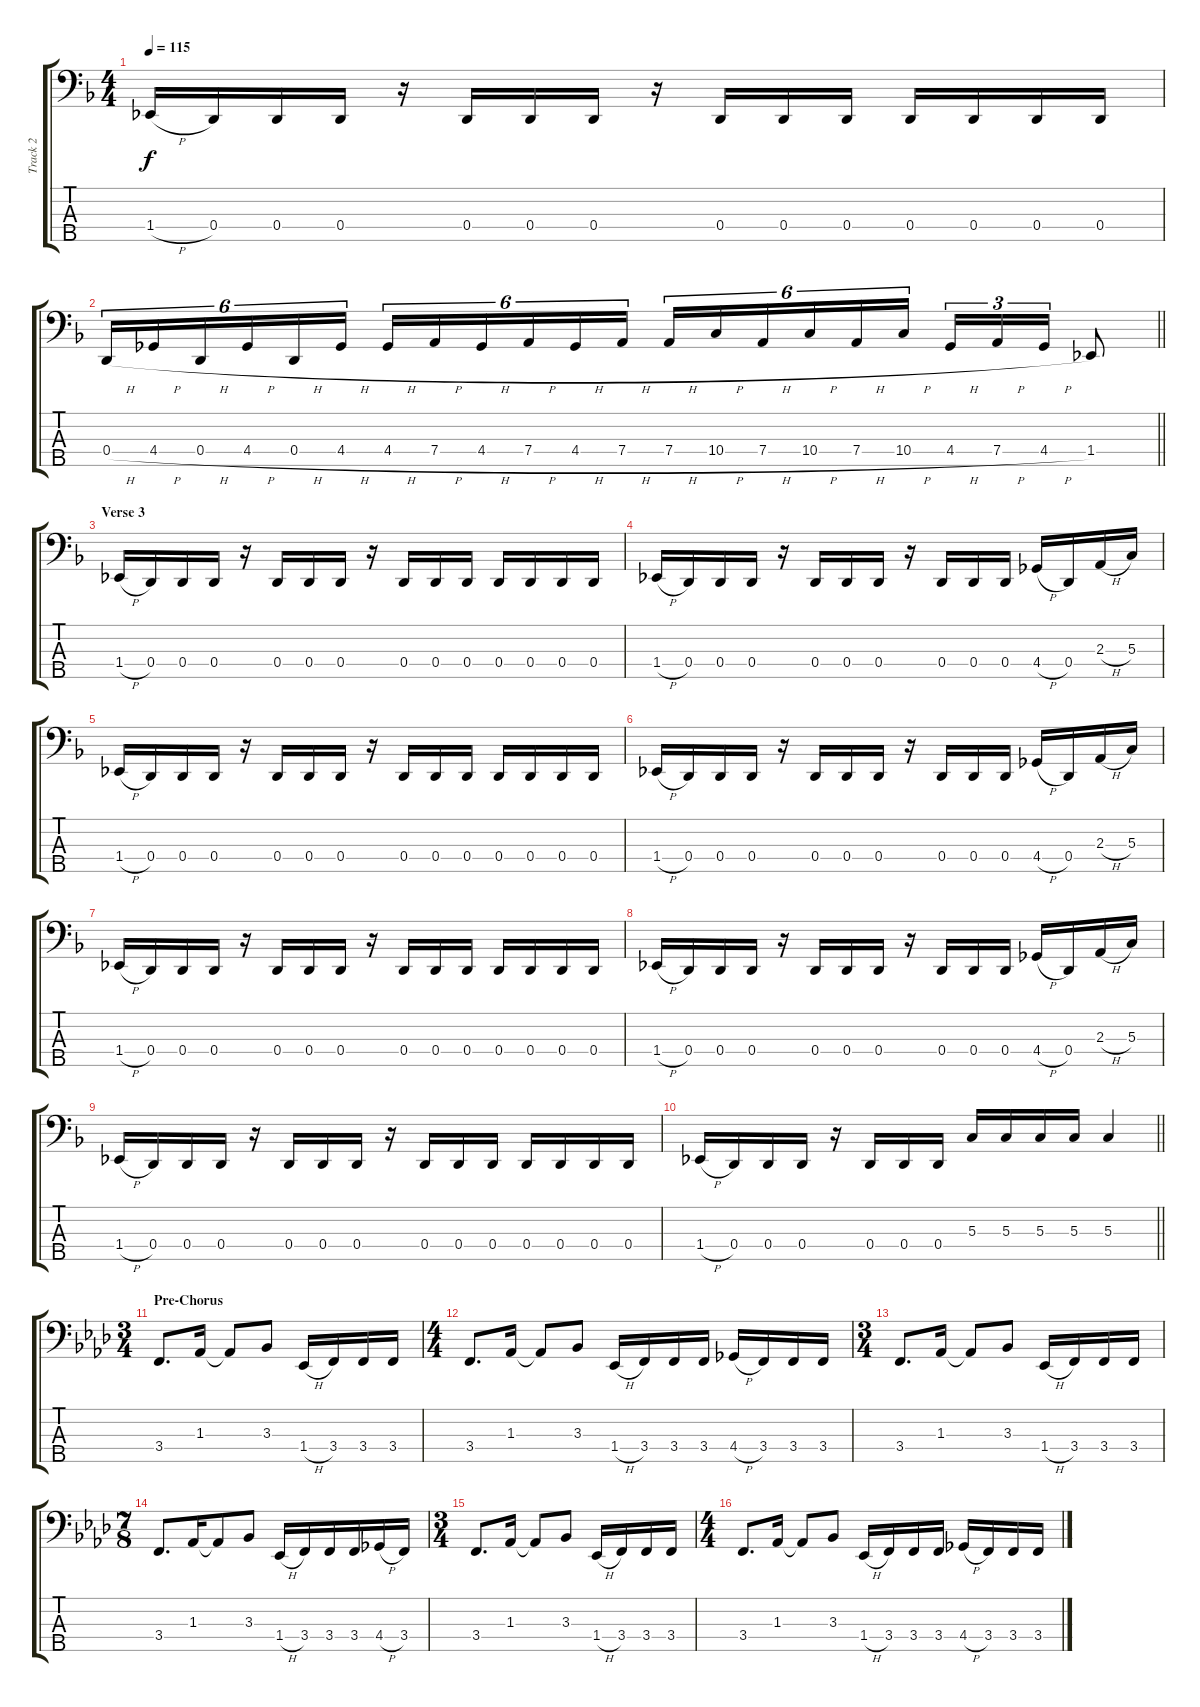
\track ("Track 2" "Track 2") {instrument electricbassfinger}
\staff {score tabs}
\tuning (F2 C2 G1 D1 A0) {hide}
\ts (4 4)
\tempo 115
\clef f4
\ks dminor
1.4{h}.16{dy f} 0.4.16 0.4.16 0.4.16 r.16 0.4.16 0.4.16 0.4.16 r.16 0.4.16 0.4.16 0.4.16 0.4.16 0.4.16 0.4.16 0.4.16 |
\barLineRight lightlight
0.4{h}.16{tu (6 4)} 4.4{h}.16{tu (6 4)} 0.4{h}.16{tu (6 4)} 4.4{h}.16{tu (6 4)} 0.4{h}.16{tu (6 4)} 4.4{h}.16{tu (6 4)} 4.4{h}.16{tu (6 4)} 7.4{h}.16{tu (6 4)} 4.4{h}.16{tu (6 4)} 7.4{h}.16{tu (6 4)} 4.4{h}.16{tu (6 4)} 7.4{h}.16{tu (6 4)} 7.4{h}.16{tu (6 4)} 10.4{h}.16{tu (6 4)} 7.4{h}.16{tu (6 4)} 10.4{h}.16{tu (6 4)} 7.4{h}.16{tu (6 4)} 10.4{h}.16{tu (6 4)} 4.4{h}.16{tu (3 2)} 7.4{h}.16{tu (3 2)} 4.4{h}.16{tu (3 2)} 1.4.8 |
\section ("" "Verse 3")
1.4{h}.16 0.4.16 0.4.16 0.4.16 r.16 0.4.16 0.4.16 0.4.16 r.16 0.4.16 0.4.16 0.4.16 0.4.16 0.4.16 0.4.16 0.4.16 |
1.4{h}.16 0.4.16 0.4.16 0.4.16 r.16 0.4.16 0.4.16 0.4.16 r.16 0.4.16 0.4.16 0.4.16 4.4{h}.16 0.4.16 2.3{h}.16 5.3.16 |
1.4{h}.16 0.4.16 0.4.16 0.4.16 r.16 0.4.16 0.4.16 0.4.16 r.16 0.4.16 0.4.16 0.4.16 0.4.16 0.4.16 0.4.16 0.4.16 |
1.4{h}.16 0.4.16 0.4.16 0.4.16 r.16 0.4.16 0.4.16 0.4.16 r.16 0.4.16 0.4.16 0.4.16 4.4{h}.16 0.4.16 2.3{h}.16 5.3.16 |
1.4{h}.16 0.4.16 0.4.16 0.4.16 r.16 0.4.16 0.4.16 0.4.16 r.16 0.4.16 0.4.16 0.4.16 0.4.16 0.4.16 0.4.16 0.4.16 |
1.4{h}.16 0.4.16 0.4.16 0.4.16 r.16 0.4.16 0.4.16 0.4.16 r.16 0.4.16 0.4.16 0.4.16 4.4{h}.16 0.4.16 2.3{h}.16 5.3.16 |
1.4{h}.16 0.4.16 0.4.16 0.4.16 r.16 0.4.16 0.4.16 0.4.16 r.16 0.4.16 0.4.16 0.4.16 0.4.16 0.4.16 0.4.16 0.4.16 |
\barLineRight lightlight
1.4{h}.16 0.4.16 0.4.16 0.4.16 r.16 0.4.16 0.4.16 0.4.16 5.3.16 5.3.16 5.3.16 5.3.16 5.3.4 |
\ts (3 4)
\section ("" "Pre-Chorus")
\ks fminor
3.4.8{d} 1.3.16 1.3{t}.8 3.3.8 1.4{h}.16 3.4.16 3.4.16 3.4.16 |
\ts (4 4)
3.4.8{d} 1.3.16 1.3{t}.8 3.3.8 1.4{h}.16 3.4.16 3.4.16 3.4.16 4.4{h}.16 3.4.16 3.4.16 3.4.16 |
\ts (3 4)
3.4.8{d} 1.3.16 1.3{t}.8 3.3.8 1.4{h}.16 3.4.16 3.4.16 3.4.16 |
\ts (7 8)
3.4.8{d} 1.3.16 1.3{t}.8 3.3.8 1.4{h}.16 3.4.16 3.4.16 3.4.16 4.4{h}.16 3.4.16 |
\ts (3 4)
3.4.8{d} 1.3.16 1.3{t}.8 3.3.8 1.4{h}.16 3.4.16 3.4.16 3.4.16 |
\ts (4 4)
3.4.8{d} 1.3.16 1.3{t}.8 3.3.8 1.4{h}.16 3.4.16 3.4.16 3.4.16 4.4{h}.16 3.4.16 3.4.16 3.4.16
